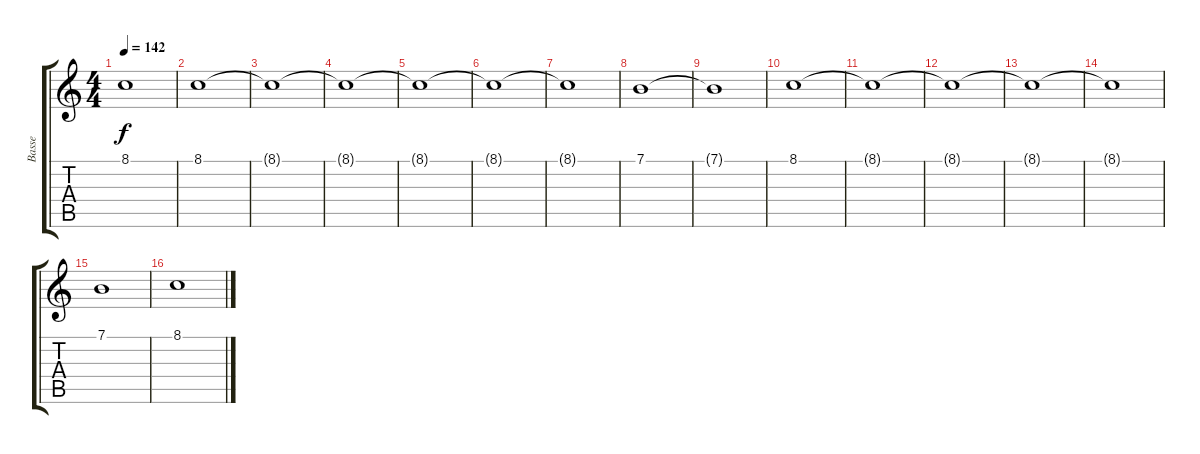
\track ("Basse" "Basse") {instrument fx7echoes}
\staff {score tabs}
\tuning (E4 B3 G3 D3 A2 E2) {hide}
\ts (4 4)
\tempo 142
\clef g2
\ks c
8.1{t}.1{dy f} |
8.1.1 |
8.1{t}.1 |
8.1{t}.1 |
8.1{t}.1 |
8.1{t}.1 |
8.1{t}.1 |
7.1.1 |
7.1{t}.1 |
8.1.1 |
8.1{t}.1 |
8.1{t}.1 |
8.1{t}.1 |
8.1{t}.1 |
7.1.1 |
8.1.1
